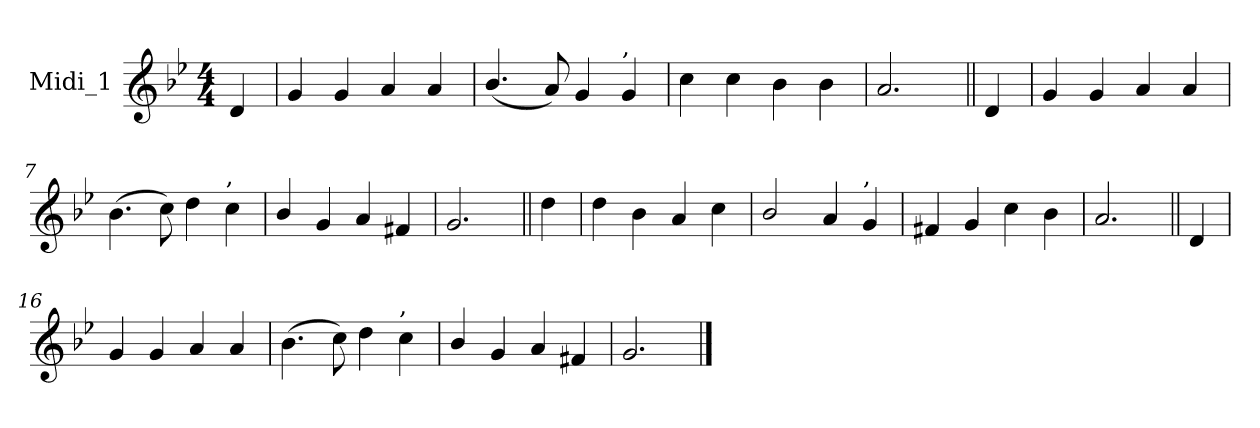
**kern
*part1
*staff1
*I"Midi_1
*clefG2
*k[b-e-]
*B-:
*M4/4
=
4d
=1
4g
4g
4a
4a
=2
(<4.b-/
8a)
4g
!LO:TX:a:t=,
4g
=3
4cc
4cc
4b-
4b-
=4
2.a
!!LO:LB:g=z
=5||
4d
=6
4g
4g
4a
4a
=7
(>4.b-
8cc)
4dd
!LO:TX:a:t=,
4cc
=8
4b-/
4g
4a
4f#X
=9
2.g
!!LO:LB:g=z
=10||
4dd
=11
4dd
4b-
4a
4cc
=12
2b-/
4a
!LO:TX:a:t=,
4g
=13
4f#X
4g
4cc
4b-
=14
2.a
!!LO:LB:g=z
=15||
4d
=16
4g
4g
4a
4a
=17
(>4.b-
8cc)
4dd
!LO:TX:a:t=,
4cc
=18
4b-/
4g
4a
4f#X
=19
2.g
==
*-
